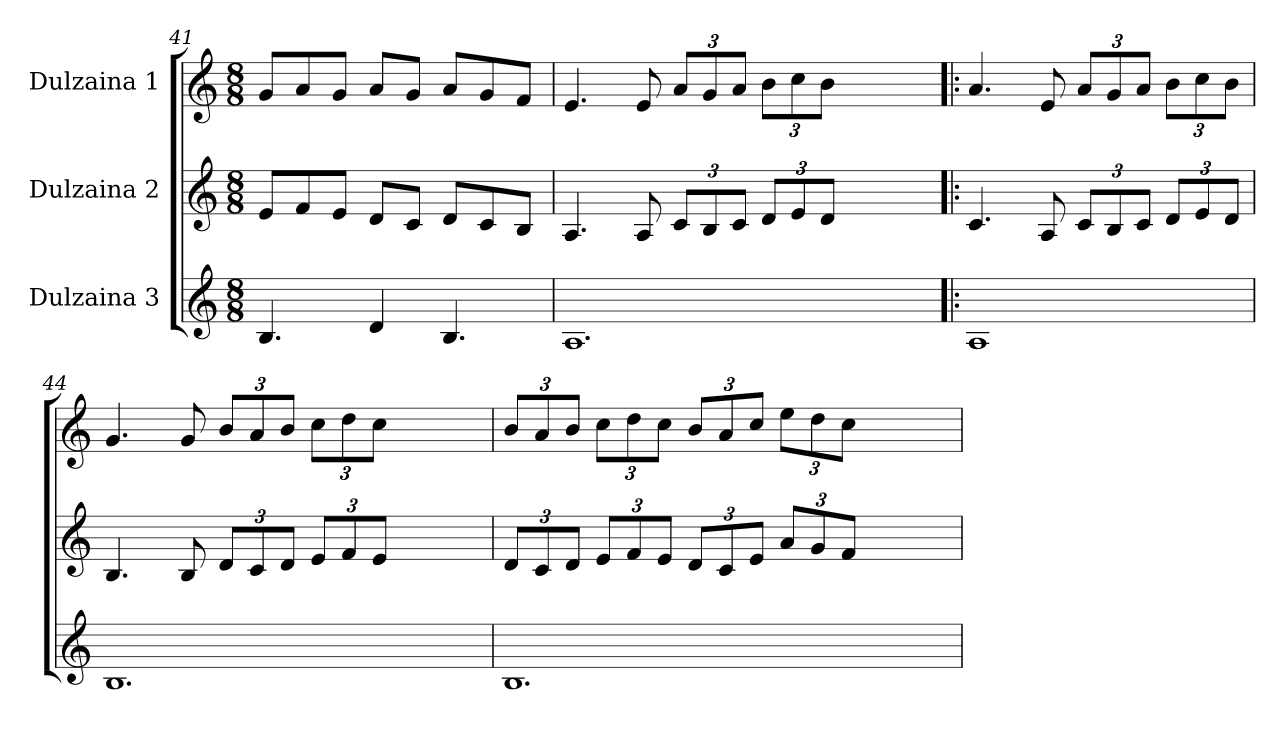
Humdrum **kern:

**kern	**kern	**kern
*part3	*part2	*part1
*staff3	*staff2	*staff1
*I"Dulzaina 3	*I"Dulzaina 2	*I"Dulzaina 1
*clefG2	*clefG2	*clefG2
*k[]	*k[]	*k[]
*M8/8	*M8/8	*M8/8
=41	=41	=41
4.B/	8e/L	8g/L
.	8f/	8a/
.	8e/J	8g/J
4d/	8d/L	8a/L
.	8c/J	8g/J
4.B/	8d/L	8a/L
.	8c/	8g/
.	8B/J	8f/J
=42	=42	=42
1.A	4.A/	4.e/
.	8A/	8e/
*	*Xbrackettup	*Xbrackettup
.	12c/L	12a/L
.	12B/	12g/
.	12c/J	12a/J
.	12d/L	12b\L
.	12e/	12cc\
.	12d/J	12b\J
.	2ryy	2ryy
=43!|:	=43!|:	=43!|:
1A	4.c/	4.a/
.	8A/	8e/
.	12c/L	12a/L
.	12B/	12g/
.	12c/J	12a/J
.	12d/L	12b\L
.	12e/	12cc\
.	12d/J	12b\J
=44	=44	=44
1.B	4.B/	4.g/
.	8B/	8g/
.	12d/L	12b/L
.	12c/	12a/
.	12d/J	12b/J
.	12e/L	12cc\L
.	12f/	12dd\
.	12e/J	12cc\J
.	2ryy	2ryy
!!LO:LB:g=z
=45	=45	=45
1.B	12d/L	12b/L
.	12c/	12a/
.	12d/J	12b/J
.	12e/L	12cc\L
.	12f/	12dd\
.	12e/J	12cc\J
.	12d/L	12b/L
.	12c/	12a/
.	12e/J	12cc/J
.	12a/L	12ee\L
.	12g/	12dd\
.	12f/J	12cc\J
.	2ryy	2ryy
=	=	=
*-	*-	*-
